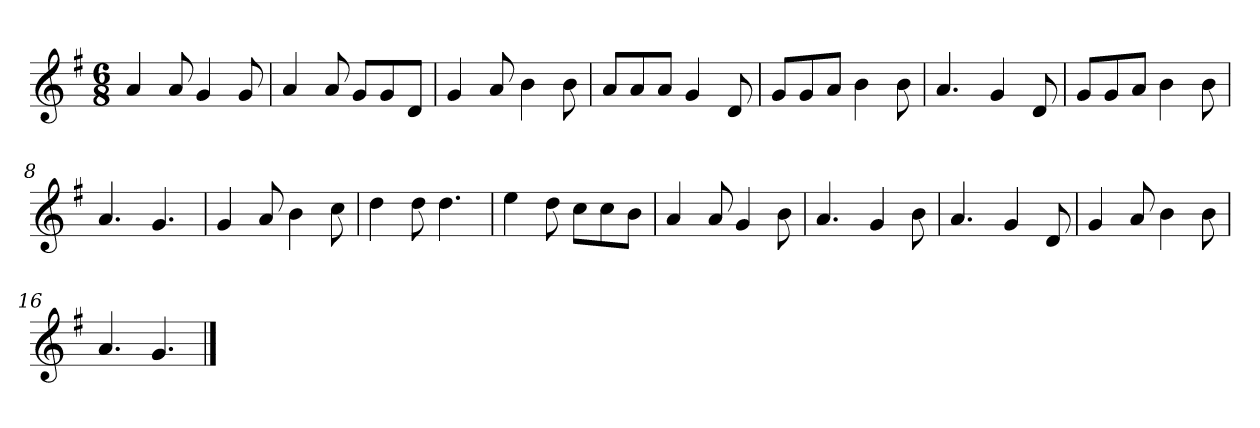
**kern
*part1
*staff1
*k[f#]
*M6/8
*MM120
=1
4a
8a
4g
8g
=2
4a
8a
8gL
8g
8dJ
=3
4g
8a
4b
8b
=4
8aL
8a
8aJ
4g
8d
=5
8gL
8g
8aJ
4b
8b
=6
4.a
4g
8d
=7
8gL
8g
8aJ
4b
8b
=8
4.a
4.g
=9
4g
8a
4b
8cc
=10
4dd
8dd
4.dd
=11
4ee
8dd
8ccL
8cc
8bJ
=12
4a
8a
4g
8b
=13
4.a
4g
8b
=14
4.a
4g
8d
=15
4g
8a
4b
8b
=16
4.a
4.g
==
*-
